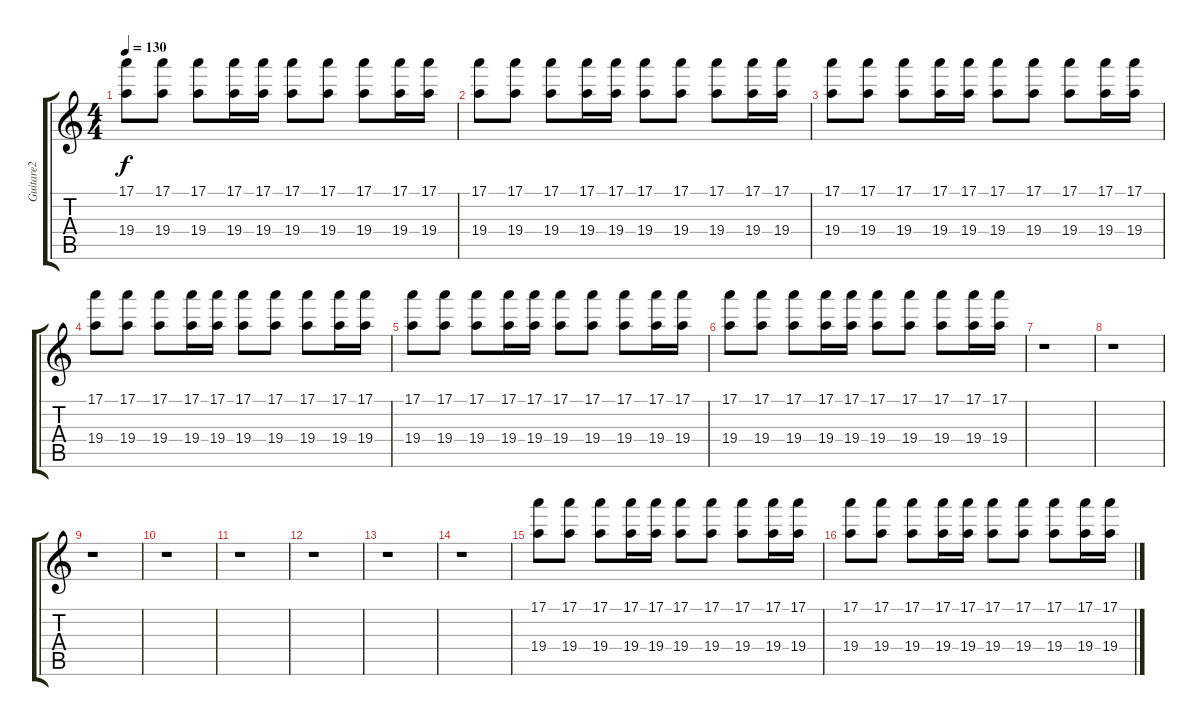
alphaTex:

\track ("Guitare2" "Guitare2") {instrument distortionguitar}
\staff {score tabs}
\tuning (E4 B3 G3 D3 A2 E2) {hide}
\ts (4 4)
\tempo 130
\clef g2
\ks c
(17.1 19.4).8{dy f} (17.1 19.4).8 (17.1 19.4).8 (17.1 19.4).16 (17.1 19.4).16 (17.1 19.4).8 (17.1 19.4).8 (17.1 19.4).8 (17.1 19.4).16 (17.1 19.4).16 |
(17.1 19.4).8 (17.1 19.4).8 (17.1 19.4).8 (17.1 19.4).16 (17.1 19.4).16 (17.1 19.4).8 (17.1 19.4).8 (17.1 19.4).8 (17.1 19.4).16 (17.1 19.4).16 |
(17.1 19.4).8 (17.1 19.4).8 (17.1 19.4).8 (17.1 19.4).16 (17.1 19.4).16 (17.1 19.4).8 (17.1 19.4).8 (17.1 19.4).8 (17.1 19.4).16 (17.1 19.4).16 |
(17.1 19.4).8 (17.1 19.4).8 (17.1 19.4).8 (17.1 19.4).16 (17.1 19.4).16 (17.1 19.4).8 (17.1 19.4).8 (17.1 19.4).8 (17.1 19.4).16 (17.1 19.4).16 |
(17.1 19.4).8 (17.1 19.4).8 (17.1 19.4).8 (17.1 19.4).16 (17.1 19.4).16 (17.1 19.4).8 (17.1 19.4).8 (17.1 19.4).8 (17.1 19.4).16 (17.1 19.4).16 |
(17.1 19.4).8 (17.1 19.4).8 (17.1 19.4).8 (17.1 19.4).16 (17.1 19.4).16 (17.1 19.4).8 (17.1 19.4).8 (17.1 19.4).8 (17.1 19.4).16 (17.1 19.4).16 |
r.1 |
r.1 |
r.1 |
r.1 |
r.1 |
r.1 |
r.1 |
r.1 |
(17.1 19.4).8 (17.1 19.4).8 (17.1 19.4).8 (17.1 19.4).16 (17.1 19.4).16 (17.1 19.4).8 (17.1 19.4).8 (17.1 19.4).8 (17.1 19.4).16 (17.1 19.4).16 |
(17.1 19.4).8 (17.1 19.4).8 (17.1 19.4).8 (17.1 19.4).16 (17.1 19.4).16 (17.1 19.4).8 (17.1 19.4).8 (17.1 19.4).8 (17.1 19.4).16 (17.1 19.4).16
